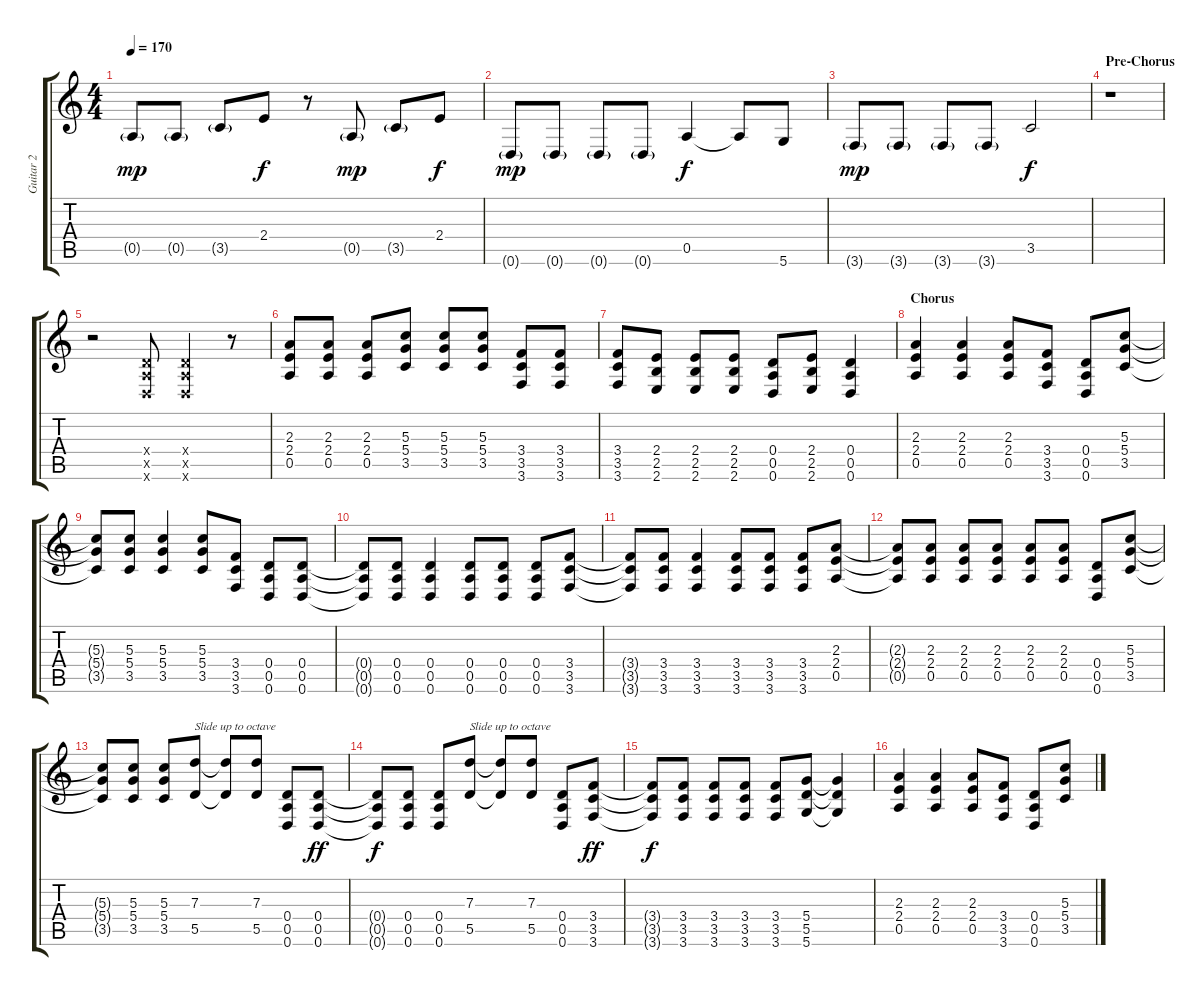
\track ("Guitar 2" "Guitar 2") {instrument overdrivenguitar}
\staff {score tabs}
\tuning (E4 B3 G3 D3 A2 D2) {hide}
\ts (4 4)
\tempo 170
\clef g2
\ks c
0.5{g}.8{dy mp} 0.5{g}.8 3.5{g}.8 2.4.8{dy f} r.8 0.5{g}.8{dy mp} 3.5{g}.8 2.4.8{dy f} |
0.6{g}.8{dy mp} 0.6{g}.8 0.6{g}.8 0.6{g}.8 0.5.4{dy f} 0.5{t}.8 5.6.8 |
3.6{g}.8{dy mp} 3.6{g}.8 3.6{g}.8 3.6{g}.8 3.5.2{dy f} |
\section ("" "Pre-Chorus")
r.1 |
r.2 (0.4{x} 0.5{x} 0.6{x}).8 (0.4{x} 0.5{x} 0.6{x}).4 r.8 |
(2.3 2.4 0.5).8 (2.3 2.4 0.5).8 (2.3 2.4 0.5).8 (5.3 5.4 3.5).8 (5.3 5.4 3.5).8 (5.3 5.4 3.5).8 (3.4 3.5 3.6).8 (3.4 3.5 3.6).8 |
(3.4 3.5 3.6).8 (2.4 2.5 2.6).8 (2.4 2.5 2.6).8 (2.4 2.5 2.6).8 (0.4 0.5 0.6).8 (2.4 2.5 2.6).8 (0.4 0.5 0.6).4 |
\section ("" "Chorus")
(2.3 2.4 0.5).4 (2.3 2.4 0.5).4 (2.3 2.4 0.5).8 (3.4 3.5 3.6).8 (0.4 0.5 0.6).8 (5.3 5.4 3.5).8 |
(5.3{t} 5.4{t} 3.5{t}).8 (5.3 5.4 3.5).8 (5.3 5.4 3.5).4 (5.3 5.4 3.5).8 (3.4 3.5 3.6).8 (0.4 0.5 0.6).8 (0.4 0.5 0.6).8 |
(0.4{t} 0.5{t} 0.6{t}).8 (0.4 0.5 0.6).8 (0.4 0.5 0.6).4 (0.4 0.5 0.6).8 (0.4 0.5 0.6).8 (0.4 0.5 0.6).8 (3.4 3.5 3.6).8 |
(3.4{t} 3.5{t} 3.6{t}).8 (3.4 3.5 3.6).8 (3.4 3.5 3.6).4 (3.4 3.5 3.6).8 (3.4 3.5 3.6).8 (3.4 3.5 3.6).8 (2.3 2.4 0.5).8 |
(2.3{t} 2.4{t} 0.5{t}).8 (2.3 2.4 0.5).8 (2.3 2.4 0.5).8 (2.3 2.4 0.5).8 (2.3 2.4 0.5).8 (2.3 2.4 0.5).8 (0.4 0.5 0.6).8 (5.3 5.4 3.5).8 |
(5.3{t} 5.4{t} 3.5{t}).8 (5.3 5.4 3.5).8 (5.3 5.4 3.5).8 (7.3 5.5).8{txt "Slide up to octave"} (7.3{t} 5.5{t}).8 (7.3 5.5).8 (0.4 0.5 0.6).8 (0.4 0.5 0.6).8{dy ff} |
(0.4{t} 0.5{t} 0.6{t}).8{dy f} (0.4 0.5 0.6).8 (0.4 0.5 0.6).8 (7.3 5.5).8{txt "Slide up to octave"} (7.3{t} 5.5{t}).8 (7.3 5.5).8 (0.4 0.5 0.6).8 (3.4 3.5 3.6).8{dy ff} |
(3.4{t} 3.5{t} 3.6{t}).8{dy f} (3.4 3.5 3.6).8 (3.4 3.5 3.6).8 (3.4 3.5 3.6).8 (3.4 3.5 3.6).8 (5.4 5.5 5.6).8 (5.4{t} 5.5{t} 5.6{t}).4 |
(2.3 2.4 0.5).4 (2.3 2.4 0.5).4 (2.3 2.4 0.5).8 (3.4 3.5 3.6).8 (0.4 0.5 0.6).8 (5.3 5.4 3.5).8
